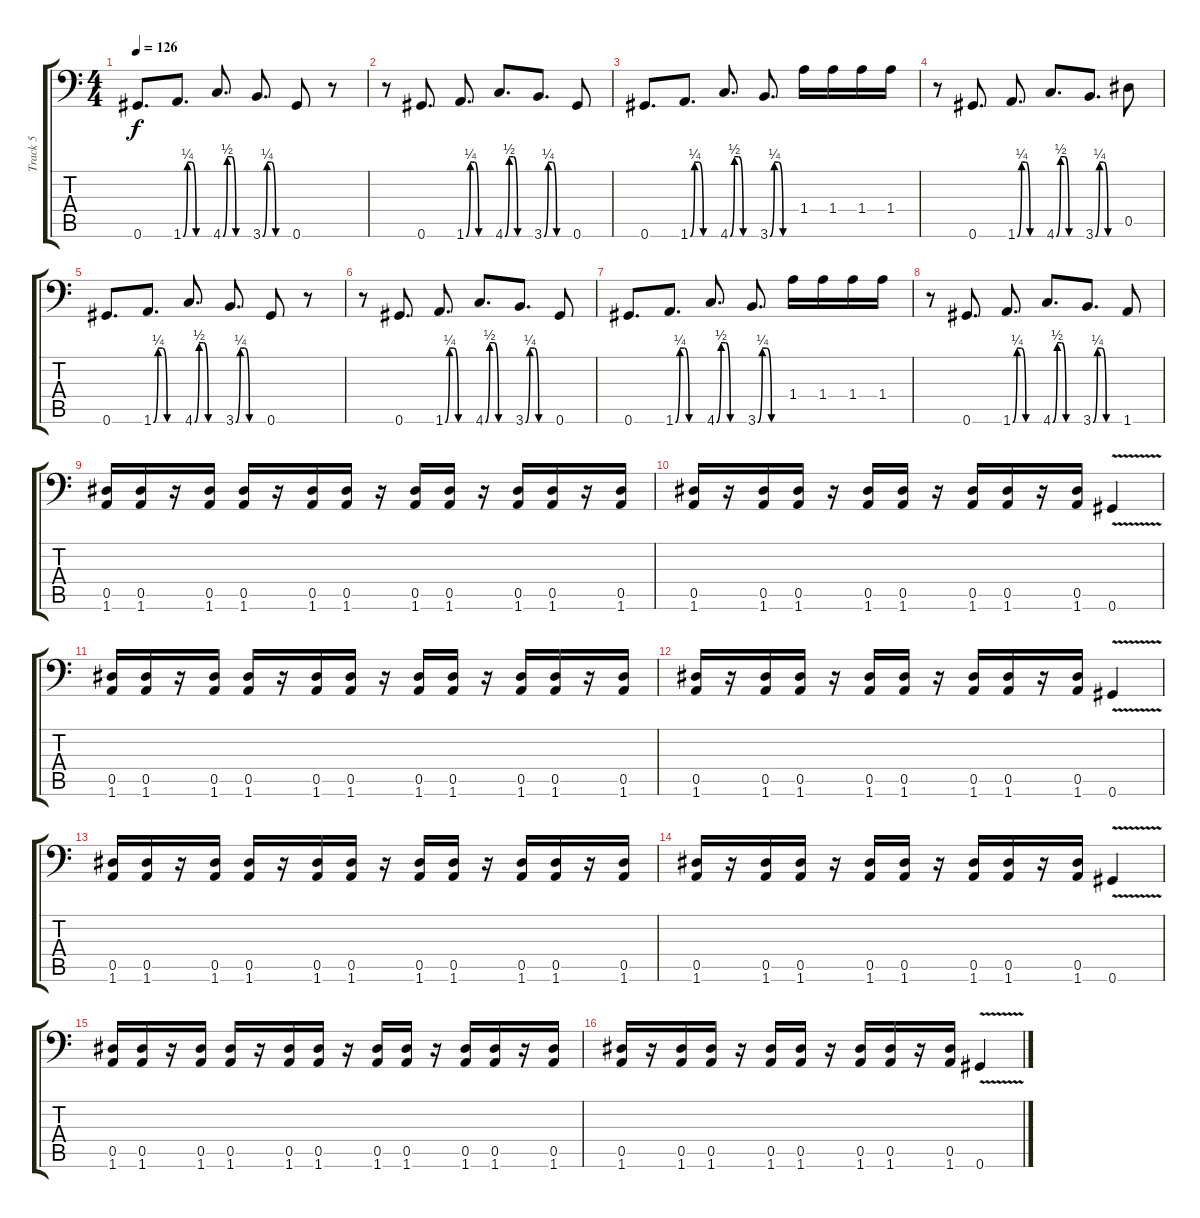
\track ("Track 5" "Track 5") {instrument overdrivenguitar}
\staff {score tabs}
\tuning (Bb3 F3 Db3 Ab2 Eb2 Ab1) {hide}
\ts (4 4)
\tempo 126
\clef f4
\ks c
0.6.8{d dy f} 1.6{be (custom 0 0 10 1 20 1 30 0 60 0)}.8{d} 4.6{be (custom 0 0 10 2 20 2 30 0 60 0)}.8{d} 3.6{be (custom 0 0 10 1 20 1 30 0 60 0)}.8{d} 0.6.8 r.8 |
r.8 0.6.8{d} 1.6{be (custom 0 0 10 1 20 1 30 0 60 0)}.8{d} 4.6{be (custom 0 0 10 2 20 2 30 0 60 0)}.8{d} 3.6{be (custom 0 0 10 1 20 1 30 0 60 0)}.8{d} 0.6.8 |
0.6.8{d} 1.6{be (custom 0 0 10 1 20 1 30 0 60 0)}.8{d} 4.6{be (custom 0 0 10 2 20 2 30 0 60 0)}.8{d} 3.6{be (custom 0 0 10 1 20 1 30 0 60 0)}.8{d} 1.4.16 1.4.16 1.4.16 1.4.16 |
r.8 0.6.8{d} 1.6{be (custom 0 0 10 1 20 1 30 0 60 0)}.8{d} 4.6{be (custom 0 0 10 2 20 2 30 0 60 0)}.8{d} 3.6{be (custom 0 0 10 1 20 1 30 0 60 0)}.8{d} 0.5.8 |
0.6.8{d} 1.6{be (custom 0 0 10 1 20 1 30 0 60 0)}.8{d} 4.6{be (custom 0 0 10 2 20 2 30 0 60 0)}.8{d} 3.6{be (custom 0 0 10 1 20 1 30 0 60 0)}.8{d} 0.6.8 r.8 |
r.8 0.6.8{d} 1.6{be (custom 0 0 10 1 20 1 30 0 60 0)}.8{d} 4.6{be (custom 0 0 10 2 20 2 30 0 60 0)}.8{d} 3.6{be (custom 0 0 10 1 20 1 30 0 60 0)}.8{d} 0.6.8 |
0.6.8{d} 1.6{be (custom 0 0 10 1 20 1 30 0 60 0)}.8{d} 4.6{be (custom 0 0 10 2 20 2 30 0 60 0)}.8{d} 3.6{be (custom 0 0 10 1 20 1 30 0 60 0)}.8{d} 1.4.16 1.4.16 1.4.16 1.4.16 |
r.8 0.6.8{d} 1.6{be (custom 0 0 10 1 20 1 30 0 60 0)}.8{d} 4.6{be (custom 0 0 10 2 20 2 30 0 60 0)}.8{d} 3.6{be (custom 0 0 10 1 20 1 30 0 60 0)}.8{d} 1.6.8 |
(0.5 1.6).16 (0.5 1.6).16 r.16 (0.5 1.6).16 (0.5 1.6).16 r.16 (0.5 1.6).16 (0.5 1.6).16 r.16 (0.5 1.6).16 (0.5 1.6).16 r.16 (0.5 1.6).16 (0.5 1.6).16 r.16 (0.5 1.6).16 |
(0.5 1.6).16 r.16 (0.5 1.6).16 (0.5 1.6).16 r.16 (0.5 1.6).16 (0.5 1.6).16 r.16 (0.5 1.6).16 (0.5 1.6).16 r.16 (0.5 1.6).16 0.6{v}.4 |
(0.5 1.6).16 (0.5 1.6).16 r.16 (0.5 1.6).16 (0.5 1.6).16 r.16 (0.5 1.6).16 (0.5 1.6).16 r.16 (0.5 1.6).16 (0.5 1.6).16 r.16 (0.5 1.6).16 (0.5 1.6).16 r.16 (0.5 1.6).16 |
(0.5 1.6).16 r.16 (0.5 1.6).16 (0.5 1.6).16 r.16 (0.5 1.6).16 (0.5 1.6).16 r.16 (0.5 1.6).16 (0.5 1.6).16 r.16 (0.5 1.6).16 0.6{v}.4 |
(0.5 1.6).16 (0.5 1.6).16 r.16 (0.5 1.6).16 (0.5 1.6).16 r.16 (0.5 1.6).16 (0.5 1.6).16 r.16 (0.5 1.6).16 (0.5 1.6).16 r.16 (0.5 1.6).16 (0.5 1.6).16 r.16 (0.5 1.6).16 |
(0.5 1.6).16 r.16 (0.5 1.6).16 (0.5 1.6).16 r.16 (0.5 1.6).16 (0.5 1.6).16 r.16 (0.5 1.6).16 (0.5 1.6).16 r.16 (0.5 1.6).16 0.6{v}.4 |
(0.5 1.6).16 (0.5 1.6).16 r.16 (0.5 1.6).16 (0.5 1.6).16 r.16 (0.5 1.6).16 (0.5 1.6).16 r.16 (0.5 1.6).16 (0.5 1.6).16 r.16 (0.5 1.6).16 (0.5 1.6).16 r.16 (0.5 1.6).16 |
(0.5 1.6).16 r.16 (0.5 1.6).16 (0.5 1.6).16 r.16 (0.5 1.6).16 (0.5 1.6).16 r.16 (0.5 1.6).16 (0.5 1.6).16 r.16 (0.5 1.6).16 0.6{v}.4
